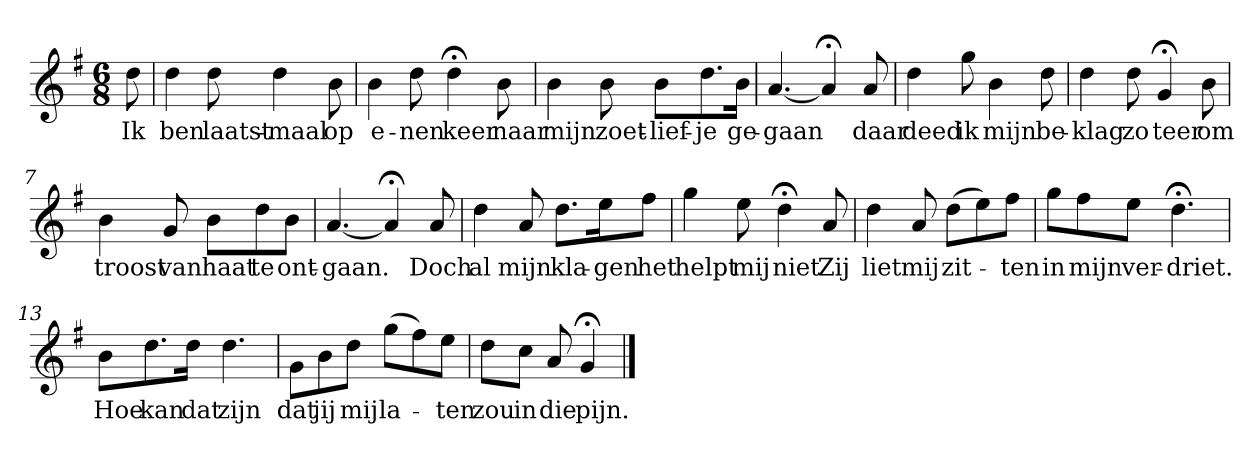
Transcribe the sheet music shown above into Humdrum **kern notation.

**kern	**text
*part1	*part1
*staff1	*staff1
*k[f#]	*
*G:	*
*M6/8	*
*MM120	*
=	=
8dd	Ik
=1	=1
4dd	ben
8dd	laatst-
4dd	-maal
8b	op
=2	=2
4b	e-
8dd	-nen
4dd;<	keer
8b	naar
=3	=3
4b	mijn
8b	zoet-
8bL	-lief-
8.dd	-je
16bJk	ge-
=4	=4
[4.a	-gaan
4a;<]	.
8a	daar
=5	=5
4dd	deed
8gg	ik
4b	mijn
8dd	be-
=6	=6
4dd	-klag
8dd	zo
4g;<	teer
8b	om
=7	=7
4b	troost
8g	van
8bL	haat
8dd	te
8bJ	ont-
=8	=8
[4.a	-gaan.
4a;<]	.
8a	Doch
=9	=9
4dd	al
8a	mijn
8.ddL	kla-
16eeK	-gen
8ff#J	het
=10	=10
4gg	helpt
8ee	mij
4dd;<	niet
8a	Zij
=11	=11
4dd	liet
8a	mij
(8ddL	zit-
8ee)	.
8ff#J	-ten
=12	=12
8ggL	in
8ff#	mijn
8eeJ	ver-
4.dd;<	-driet.
=13	=13
8bL	Hoe
8.dd	kan
16ddJk	dat
4.dd	zijn
=14	=14
8gL	dat
8b	jij
8ddJ	mij
(8ggL	la-
8ff#)	.
8eeJ	-ten
=15	=15
8ddL	zou
8ccJ	in
8a	die
4g;<	pijn.
==	==
*-	*-
